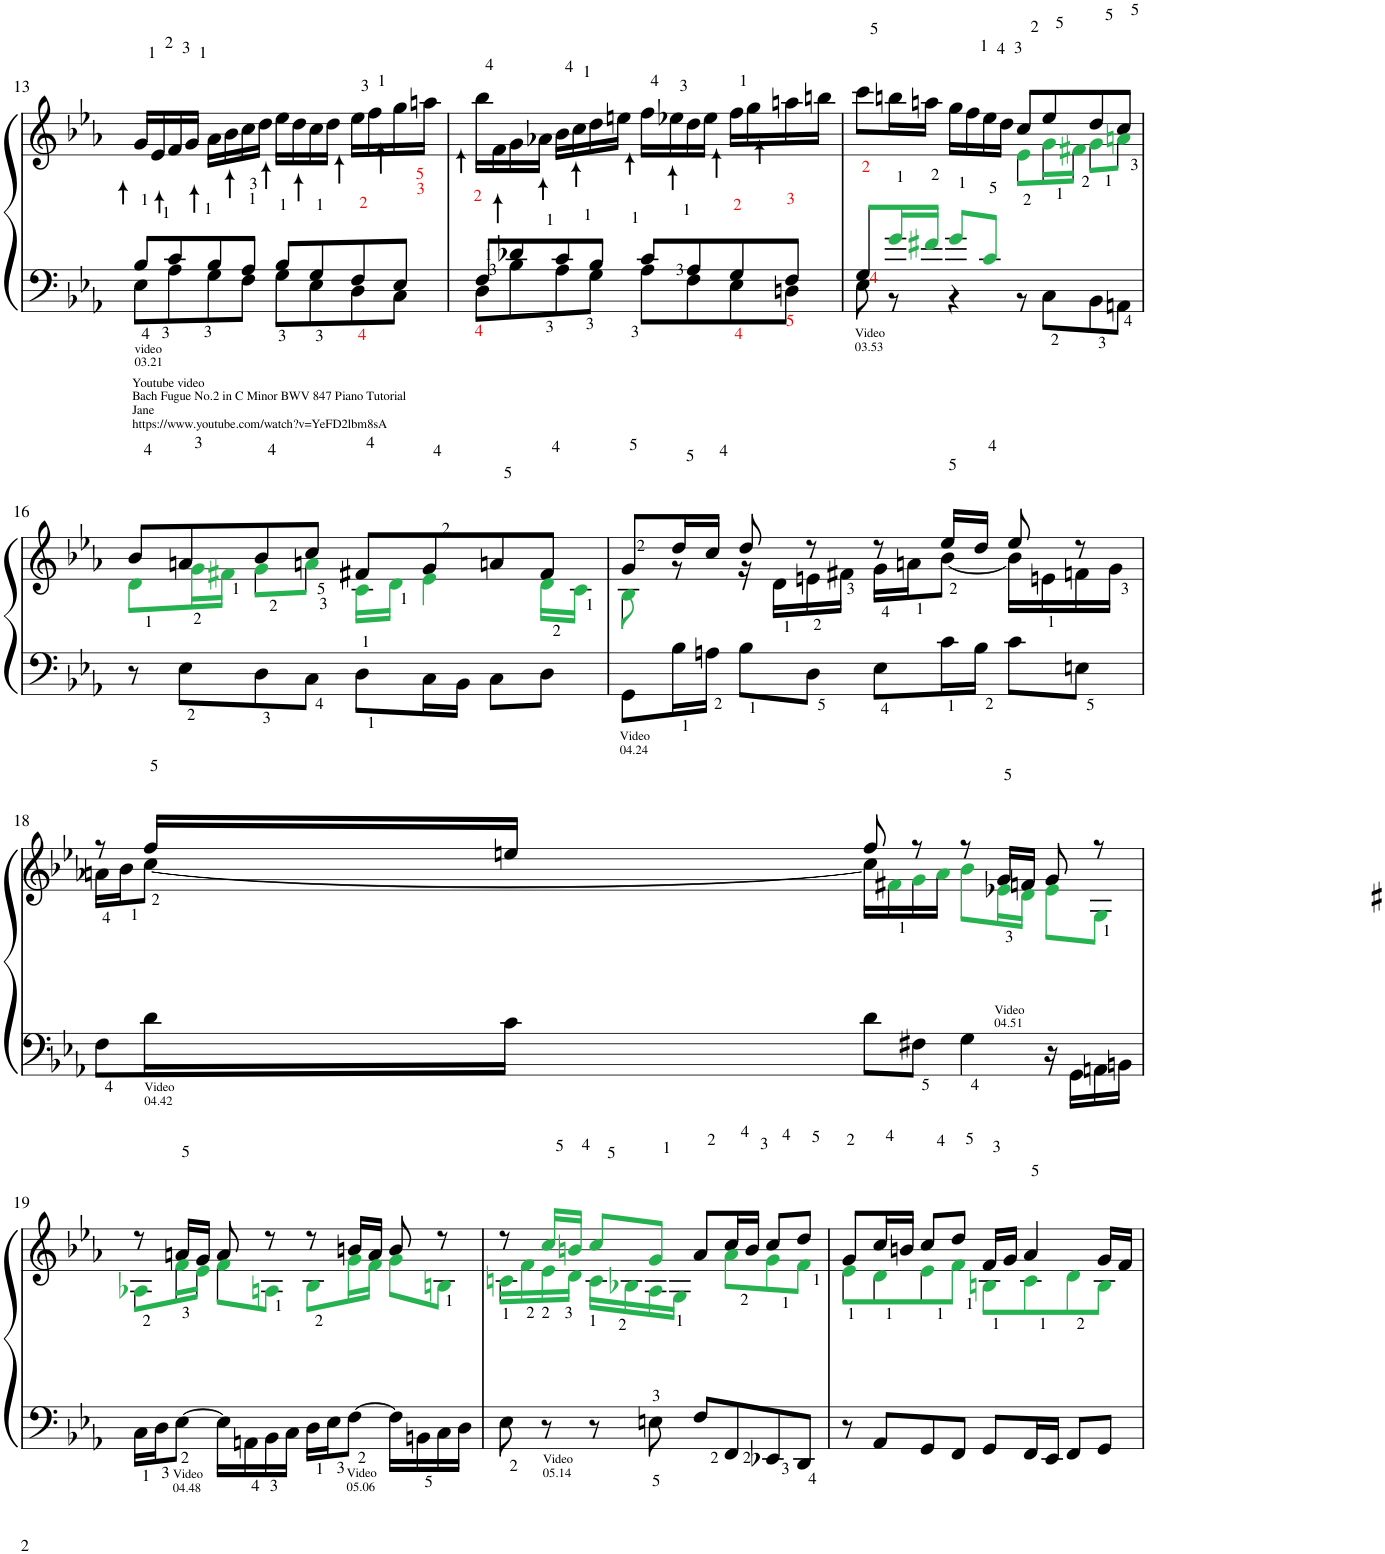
**kern	**kern
*part1	*part1
*staff2	*staff1
*I"Piano	*
*I'Pno.	*
!!LO:PB:g=z
*clefF4	*clefG2
*k[b-e-a-]	*k[b-e-a-]
*M4/4	*M4/4
*met(c)	*met(c)
=13	=13
*^	*
!LO:TX:b:t=video	!	!
!LO:TX:b:t=03.21	!	!
!LO:TX:b:t=Youtube video	!	!
!LO:TX:b:t=Bach Fugue No.2 in C Minor BWV 847 Piano Tutorial	!	!
!LO:TX:b:t=Jane	!	!
!LO:TX:b:t=https&colon;//www.youtube.com/watch?v=YeFD2lbm8sA	!	!
8B-/L	8E-\L	16g/LL
.	.	16e-/
8c/	8A-\	16f/
.	.	16g/JJ
8B-/	8G\	16a-\LL
.	.	16b-\
8A-/J	8F\J	16cc\
.	.	16dd\JJ
8B-/L	8G\L	16ee-\LL
.	.	16dd\
8G/	8E-\	16cc\
.	.	16dd\JJ
8F/	8D\	16ee-\LL
.	.	16ff\
8E-/J	8C\J	16gg\
.	.	16aan\JJ
=14	=14	=14
8F/L	8D\L	16bb-\LL
.	.	16f\
8d-X/	8B-\	16g\
.	.	16a-X\JJ
8c/	8A-\	16b-\LL
.	.	16cc\
8B-/J	8G\J	16dd\
.	.	16een\JJ
8c/L	8A-\L	16ff\LL
.	.	16ee-X\
8A-/	8F\	16dd\
.	.	16ee-\JJ
8G/	8E-\	16ff\LL
.	.	16gg\
8F/J	8Dn\J	16aan\
.	.	16bbn\JJ
=15	=15	=15
*	*	*^
!LO:TX:b:t=Video	!	!	!
!LO:TX:b:t=03.53	!	!	!
8G/L	8E-\	8ccc\L	4ryy
16gi/L	8r	16bbn\L	.
16f#Xj/JJ	.	16aan\JJ	.
8gi/L	4r	16gg\LL	4ryy
.	.	16ff\	.
8ci/J	.	16ee-\	.
.	.	16dd\JJ	.
8ryy	8r	8cc/L	8e-<i\L
16ryy	8C\L	8ee-/	16gi\L
16ryy	.	.	16f#Xi\JJ
8ryy	8BB-\	8dd/	8gi\L
8ryy	8AAn\J	8cc/J	8ani\J
*v	*v	*	*
!!LO:LB:g=z	!!
=16	=16	=16
8r	8b-/L	8di\L
8E-\L	8an/	16gZ\L
.	.	16f#XV\JJ
8D\	8b-/	8gZ\L
8C\J	8cc/J	8anZ\J
8D\L	8f#X/L	16c<Z\LL
.	.	16dV\JJ
16C\L	8g/	4e-Z\
16BB-\JJ	.	.
8C\L	8an/	.
8D\J	8f#/J	16dZ\LL
.	.	16cV\JJ
=17	=17	=17
!LO:TX:b:t=Video	!	!
!LO:TX:b:t=04.24	!	!
8GG\L	8g/L	8B-V\
16B-\L	16dd/L	8r
16An\JJ	16cc/JJ	.
8B-\L	8dd/	16r
.	.	16d\LL
8D\J	8r	16en\
.	.	16f#X\JJ
8E-\L	8r	16g\LL
.	.	16an\J
16c\L	16ee-/LL	[8b-\J
16B-\JJ	16dd/JJ	.
8c\L	8ee-/	16b-\LL]
.	.	16en\
8En\J	8r	16fn\
.	.	16g\JJ
!!LO:LB:g=z	!!
=18	=18	=18
8F\L	8r	16an\LL
.	.	16b-\J
!LO:TX:b:t=Video	!	!
!LO:TX:b:t=04.42	!	!
16d\L	16ff#X/LL	[8cc\J
16c\JJ	16een/JJ	.
8d\L	8ff#/	16cc\LL]
.	.	16f#XV\
8F#X\J	8r	16gV\
.	.	16aZ\JJ
4G\	8r	8b-Z\L
!	!LO:TX:b:t=Video	!
!	!LO:TX:b:t=04.51	!
.	16g/LL	16e-XZ\L
.	16fn/JJ	16dZ\JJ
16r	8g/	8e-Z\L
16GG\LL	.	.
16AAn\	8r	8GZ\J
16BBn\JJ	.	.
!!LO:LB:g=z	!!
=19	=19	=19
16C\LL	8r	8A-XV\L
16D\J	.	.
!LO:TX:b:t=Video	!	!
!LO:TX:b:t=04.48	!	!
[8E-\J	16an/LL	16fV\L
.	16g/JJ	16e-V\JJ
16E-\LL]	8a/	8fV\L
16AAn\	.	.
16BB-\	8r	8AnV\J
16C\JJ	.	.
16D\LL	8r	8B-Z\L
16E-\J	.	.
!LO:TX:b:t=Video	!	!
!LO:TX:b:t=05.06	!	!
[8F\J	16bn/LL	16gZ\L
.	16a/JJ	16fZ\JJ
16F\LL]	8b/	8gV\L
16BBn\	.	.
16C\	8r	8BnV\J
16D\JJ	.	.
=20	=20	=20
8E-\	8r	16cnV\LL
.	.	16fV\
!LO:TX:b:t=Video	!	!
!LO:TX:b:t=05.14	!	!
8r	16ccV/LL	16e-V\
.	16bnV/JJ	16dV\JJ
8r	8ccV/L	16cV\LL
.	.	16B-XV\
8En<\	8gV/J	16A-<V\
.	.	16GV\JJ
8F/L	8a-/L	8ryy
8FF/	16cc/L	8a-Z\L
.	16b/JJ	.
8EE-X/	8cc/L	8gV\
8DD/J	8dd/J	8fZ\J
=21	=21	=21
8r	8g/L	8e-V\L
8AA-/L	16cc/L	8dV\
.	16bn/JJ	.
8GG/	8cc/L	8e-V\
8FF/J	8dd/J	8fV\J
8GG/L	16f/LL	8BnZ\L
.	16g/JJ	.
16FF/L	4a-/	8cZ\
16EE-/JJ	.	.
8FF/L	.	8dV\
8GG/J	16g/LL	8BZ\J
.	16f/JJ	.
*	*v	*v
=	=
*-	*-
